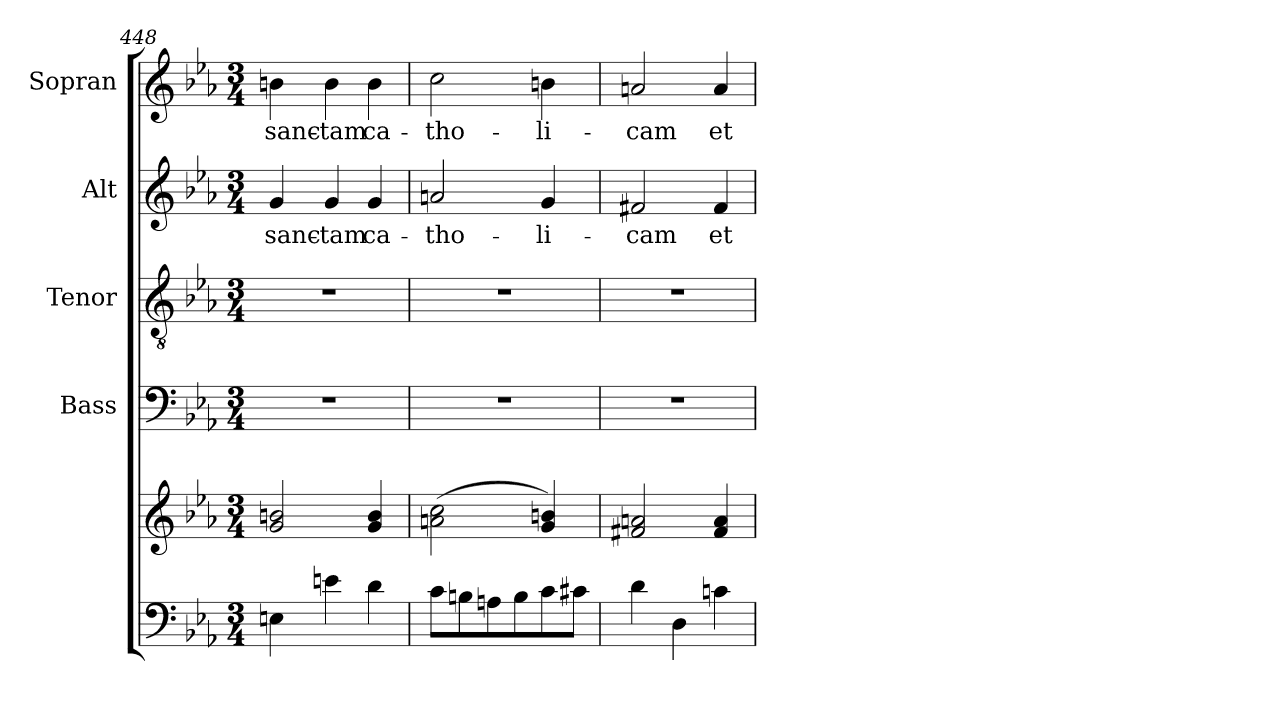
**kern	**kern	**kern	**kern	**kern	**text	**kern	**text
*part5	*part5	*part4	*part3	*part2	*part2	*part1	*part1
*staff6	*staff5	*staff4	*staff3	*staff2	*staff2	*staff1	*staff1
*	*	*I"Bass	*I"Tenor	*I"Alt	*	*I"Sopran	*
*	*	*I'B.	*I'T.	*I'A.	*	*I'S.	*
*clefF4	*clefG2	*clefF4	*clefGv2	*clefG2	*	*clefG2	*
*k[b-e-a-]	*k[b-e-a-]	*k[b-e-a-]	*k[b-e-a-]	*k[b-e-a-]	*	*k[b-e-a-]	*
*E-:	*E-:	*E-:	*E-:	*E-:	*	*E-:	*
*M3/4	*M3/4	*M3/4	*M3/4	*M3/4	*	*M3/4	*
=448	=448	=448	=448	=448	=448	=448	=448
!	!	!	!	!	!LO:LY:b	!	!LO:LY:b
4En\	2g/ 2bn/	2.r	2.r	4g/	sanc-	4bn\	sanc-
!	!	!	!	!	!LO:LY:b	!	!LO:LY:b
4en\	.	.	.	4g/	-tam	4b\	-tam
!	!	!	!	!	!LO:LY:b	!	!LO:LY:b
4d\	4g/ 4b/	.	.	4g/	ca-	4b\	ca-
=449	=449	=449	=449	=449	=449	=449	=449
!	!	!	!	!	!LO:LY:b	!	!LO:LY:b
8c\L	(>2an\ 2cc\	2.r	2.r	2an/	-tho-	2cc\	-tho-
8Bn\	.	.	.	.	.	.	.
8An\	.	.	.	.	.	.	.
8B\	.	.	.	.	.	.	.
!	!	!	!	!	!LO:LY:b	!	!LO:LY:b
8c\	4g/ 4bn/)	.	.	4g/	-li-	4bn\	-li-
8c#X\J	.	.	.	.	.	.	.
!!LO:LB:g=z
=450	=450	=450	=450	=450	=450	=450	=450
!	!	!	!	!	!LO:LY:b	!	!LO:LY:b
4d\	2f#X/ 2an/	2.r	2.r	2f#X/	-cam	2an/	-cam
4D\	.	.	.	.	.	.	.
!	!	!	!	!	!LO:LY:b	!	!LO:LY:b
4cn\	4f#/ 4a/	.	.	4f#/	et	4a/	et
=	=	=	=	=	=	=	=
*-	*-	*-	*-	*-	*-	*-	*-
